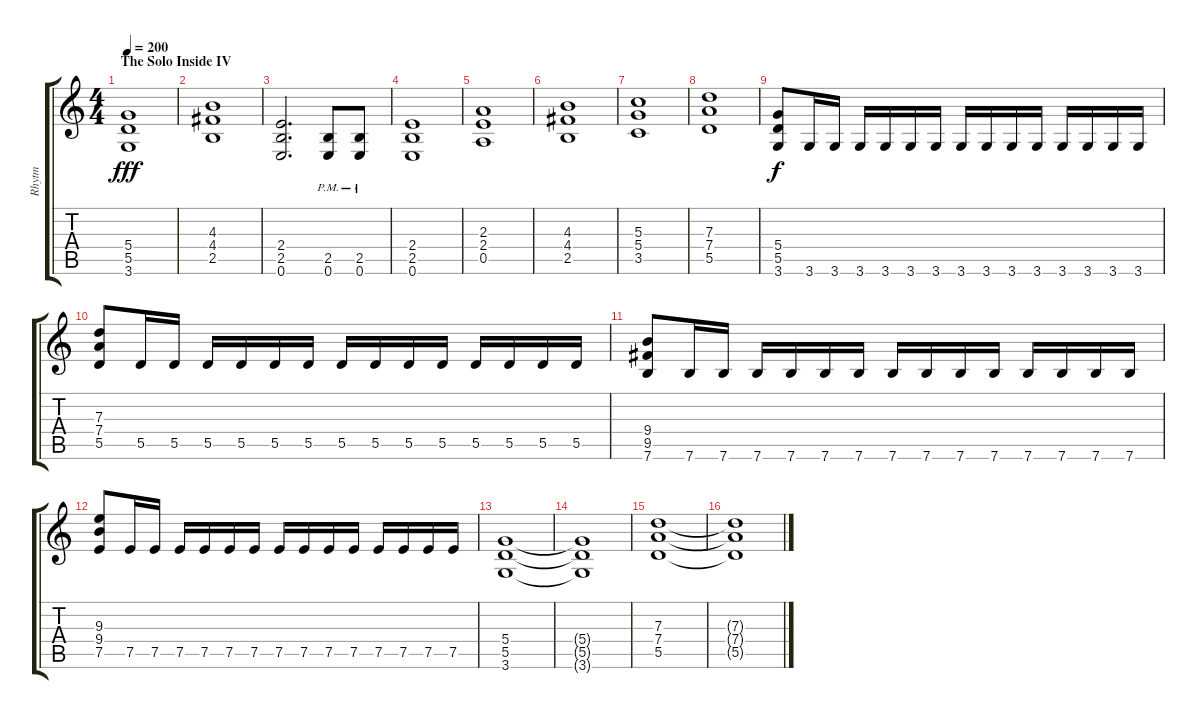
\track ("Rhytm" "Rhytm") {instrument distortionguitar}
\staff {score tabs}
\tuning (E4 B3 G3 D3 A2 E2) {hide}
\ts (4 4)
\section ("" "The Solo Inside IV")
\tempo 200
\clef g2
\ks c
(5.4 5.5 3.6).1{dy fff} |
(4.3 4.4 2.5).1 |
(2.4 2.5 0.6).2{d} (2.5{pm} 0.6{pm}).8 (2.5{pm} 0.6{pm}).8 |
(2.4 2.5 0.6).1 |
(2.3 2.4 0.5).1 |
(4.3 4.4 2.5).1 |
(5.3 5.4 3.5).1 |
(7.3 7.4 5.5).1 |
(5.4 5.5 3.6).8{dy f} 3.6.16 3.6.16 3.6.16 3.6.16 3.6.16 3.6.16 3.6.16 3.6.16 3.6.16 3.6.16 3.6.16 3.6.16 3.6.16 3.6.16 |
(7.3 7.4 5.5).8 5.5.16 5.5.16 5.5.16 5.5.16 5.5.16 5.5.16 5.5.16 5.5.16 5.5.16 5.5.16 5.5.16 5.5.16 5.5.16 5.5.16 |
(9.4 9.5 7.6).8 7.6.16 7.6.16 7.6.16 7.6.16 7.6.16 7.6.16 7.6.16 7.6.16 7.6.16 7.6.16 7.6.16 7.6.16 7.6.16 7.6.16 |
(9.3 9.4 7.5).8 7.5.16 7.5.16 7.5.16 7.5.16 7.5.16 7.5.16 7.5.16 7.5.16 7.5.16 7.5.16 7.5.16 7.5.16 7.5.16 7.5.16 |
(5.4 5.5 3.6).1 |
(5.4{t} 5.5{t} 3.6{t}).1 |
(7.3 7.4 5.5).1 |
(7.3{t} 7.4{t} 5.5{t}).1
